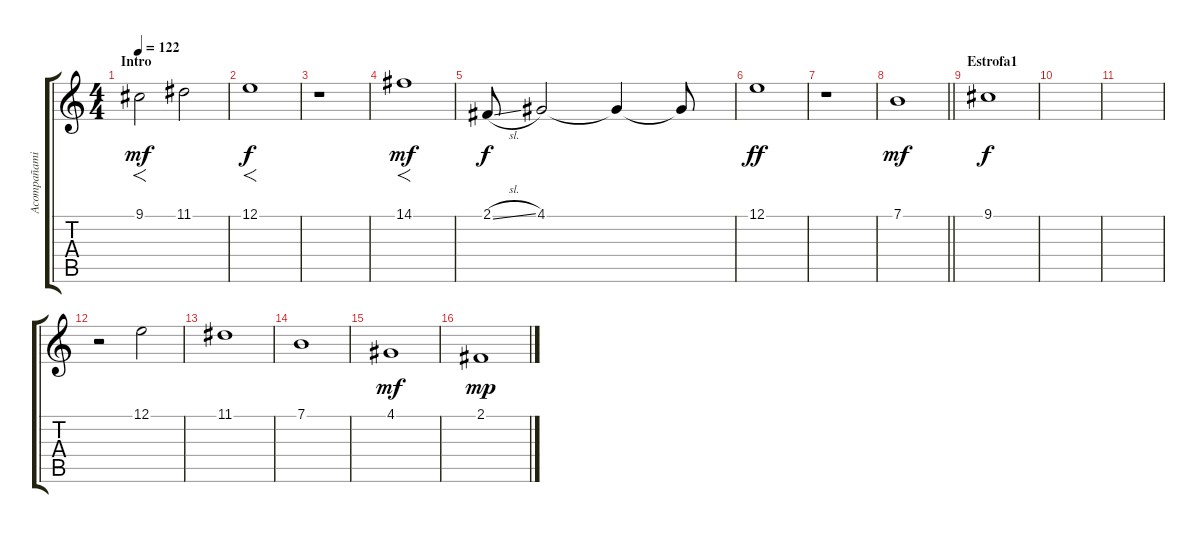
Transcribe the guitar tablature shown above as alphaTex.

\track ("Acompañamiento" "Acompañami") {instrument pad8sweep}
\staff {score tabs}
\tuning (E4 B3 G3 D3 A2 E2) {hide}
\ts (4 4)
\section ("" "Intro")
\tempo 122
\clef g2
\ks c
9.1.2{f dy mf instrument pad8sweep} 11.1.2 |
12.1.1{f dy f} |
r.1 |
14.1.1{f dy mf} |
2.1{sl}.8{dy f} 4.1.2 4.1{t}.4 4.1{t}.8 |
12.1.1{dy ff} |
r.1 |
\barLineRight lightlight
7.1.1{dy mf} |
\section ("" "Estrofa1")
9.1.1{dy f} |
|
|
r.2 12.1.2 |
11.1.1 |
7.1.1 |
4.1.1{dy mf} |
2.1.1{dy mp}
